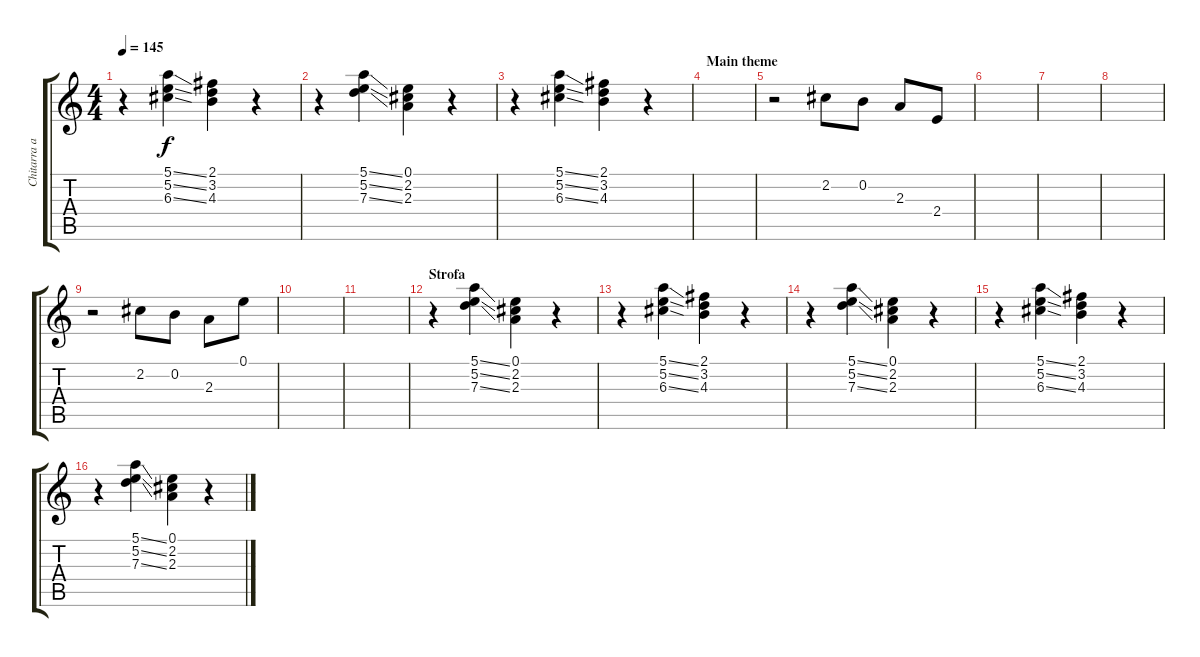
\track ("Chitarra acustica" "Chitarra a") {instrument acousticguitarsteel}
\staff {score tabs}
\tuning (E4 B3 G3 D3 A2 E2) {hide}
\ts (4 4)
\tempo 145
\clef g2
\ks c
r.4{dy f} (5.1{ss} 5.2{ss} 6.3{ss}).4 (2.1 3.2 4.3).4 r.4 |
r.4 (5.1{ss} 5.2{ss} 7.3{ss}).4{volume 5 balance 4 instrument electricguitarjazz} (0.1 2.2 2.3).4 r.4 |
r.4 (5.1{ss} 5.2{ss} 6.3{ss}).4 (2.1 3.2 4.3).4 r.4 |
\section ("" "Main theme")
|
r.2{volume 13 balance 8 instrument electricguitarjazz} 2.2.8 0.2.8 2.3.8 2.4.8 |
|
|
|
r.2 2.2.8 0.2.8 2.3.8 0.1.8 |
|
|
\section ("" "Strofa")
r.4 (5.1{ss} 5.2{ss} 7.3{ss}).4{volume 5 balance 4 instrument electricguitarjazz} (0.1 2.2 2.3).4 r.4 |
r.4 (5.1{ss} 5.2{ss} 6.3{ss}).4 (2.1 3.2 4.3).4 r.4 |
r.4 (5.1{ss} 5.2{ss} 7.3{ss}).4{volume 5 balance 4 instrument electricguitarjazz} (0.1 2.2 2.3).4 r.4 |
r.4 (5.1{ss} 5.2{ss} 6.3{ss}).4 (2.1 3.2 4.3).4 r.4 |
r.4 (5.1{ss} 5.2{ss} 7.3{ss}).4{volume 5 balance 4 instrument electricguitarjazz} (0.1 2.2 2.3).4 r.4
